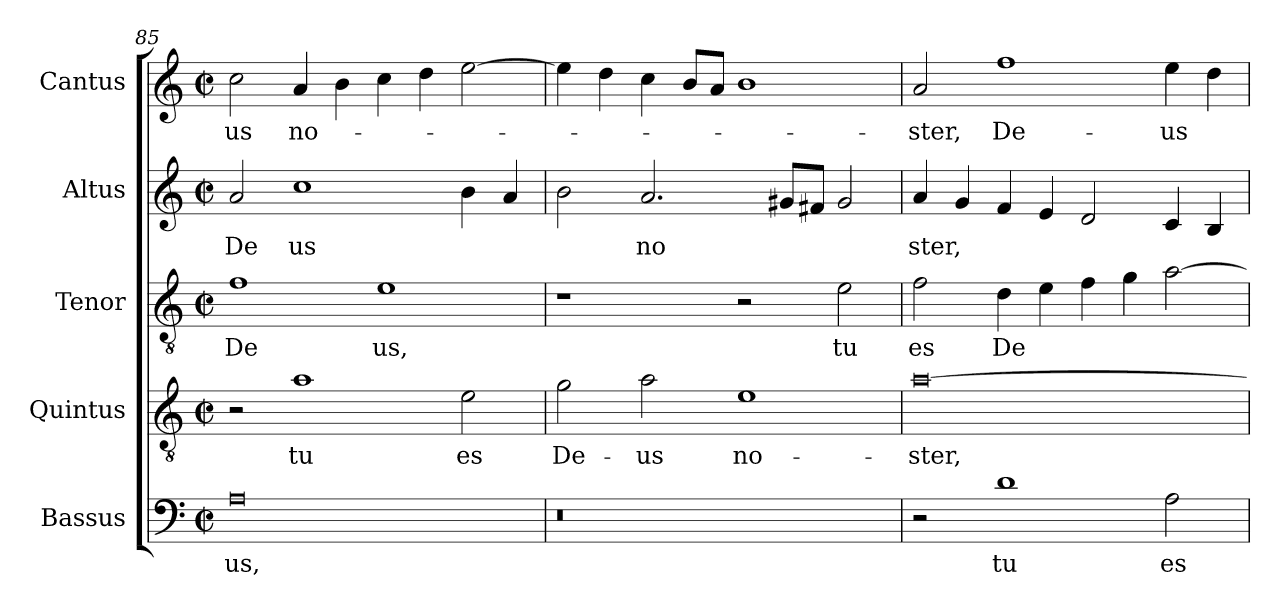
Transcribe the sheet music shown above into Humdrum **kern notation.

**kern	**text	**kern	**text	**kern	**text	**kern	**text	**kern	**text
*part5	*part5	*part4	*part4	*part3	*part3	*part2	*part2	*part1	*part1
*staff5	*staff5	*staff4	*staff4	*staff3	*staff3	*staff2	*staff2	*staff1	*staff1
*I"Bassus	*	*I"Quintus	*	*I"Tenor	*	*I"Altus	*	*I"Cantus	*
!!LO:LB:g=z
*clefF4	*	*clefGv2	*	*clefGv2	*	*clefG2	*	*clefG2	*
*M2/2	*	*M2/2	*	*M2/2	*	*M2/2	*	*M2/2	*
*met(c|)	*	*met(c|)	*	*met(c|)	*	*met(c|)	*	*met(c|)	*
=85	=85	=85	=85	=85	=85	=85	=85	=85	=85
!	!LO:LY:b:cj	!	!	!	!LO:LY:b:cj	!	!LO:LY:b:cj	!	!LO:LY:b:cj
0A	us,	2r	.	1f	De	2a/	De	2cc\	us
!	!	!	!LO:LY:b:cj	!	!	!	!LO:LY:b:cj	!	!LO:LY:b:cj
.	.	1a	tu	.	.	1cc	us	4a/	no-
.	.	.	.	.	.	.	.	4b\	.
!	!	!	!	!	!LO:LY:b:cj	!	!	!	!
.	.	.	.	1e	us,	.	.	4cc\	.
.	.	.	.	.	.	.	.	4dd\	.
!	!	!	!LO:LY:b:cj	!	!	!	!	!	!
.	.	2e\	es	.	.	4b\	.	[>2ee\	.
.	.	.	.	.	.	4a/	.	.	.
=86	=86	=86	=86	=86	=86	=86	=86	=86	=86
!	!	!	!LO:LY:b:cj	!	!	!	!	!	!
0r	.	2g\	De-	1r	.	2b\	.	4ee\]	.
.	.	.	.	.	.	.	.	4dd\	.
!	!	!	!LO:LY:b:cj	!	!	!	!LO:LY:b:cj	!	!
.	.	2a\	-us	.	.	2.a/	no	4cc\	.
.	.	.	.	.	.	.	.	8b/L	.
.	.	.	.	.	.	.	.	8a/J	.
!	!	!	!LO:LY:b:cj	!	!	!	!	!	!
.	.	1e	no-	2r	.	.	.	1b	.
.	.	.	.	.	.	8g#/L	.	.	.
.	.	.	.	.	.	8f#/J	.	.	.
!	!	!	!	!	!LO:LY:b:cj	!	!	!	!
.	.	.	.	2e\	tu	2g#/	.	.	.
=87	=87	=87	=87	=87	=87	=87	=87	=87	=87
!	!	!	!LO:LY:b	!	!LO:LY:b:cj	!	!LO:LY:b	!	!LO:LY:b:cj
2r	.	[>0a	-ster,	2f\	es	4a/	ster,	2a/	-ster,
.	.	.	.	.	.	4g/	.	.	.
!	!LO:LY:b:cj	!	!	!	!LO:LY:b	!	!	!	!LO:LY:b:cj
1d	tu	.	.	4d\	De	4f/	.	1ff	De-
.	.	.	.	4e\	.	4e/	.	.	.
.	.	.	.	4f\	.	2d/	.	.	.
.	.	.	.	4g\	.	.	.	.	.
!	!LO:LY:b:cj	!	!	!	!	!	!	!	!LO:LY:b:cj
2A\	es	.	.	[>2a\	.	4c/	.	4ee\	-us
.	.	.	.	.	.	4B/	.	4dd\	.
=	=	=	=	=	=	=	=	=	=
*-	*-	*-	*-	*-	*-	*-	*-	*-	*-
